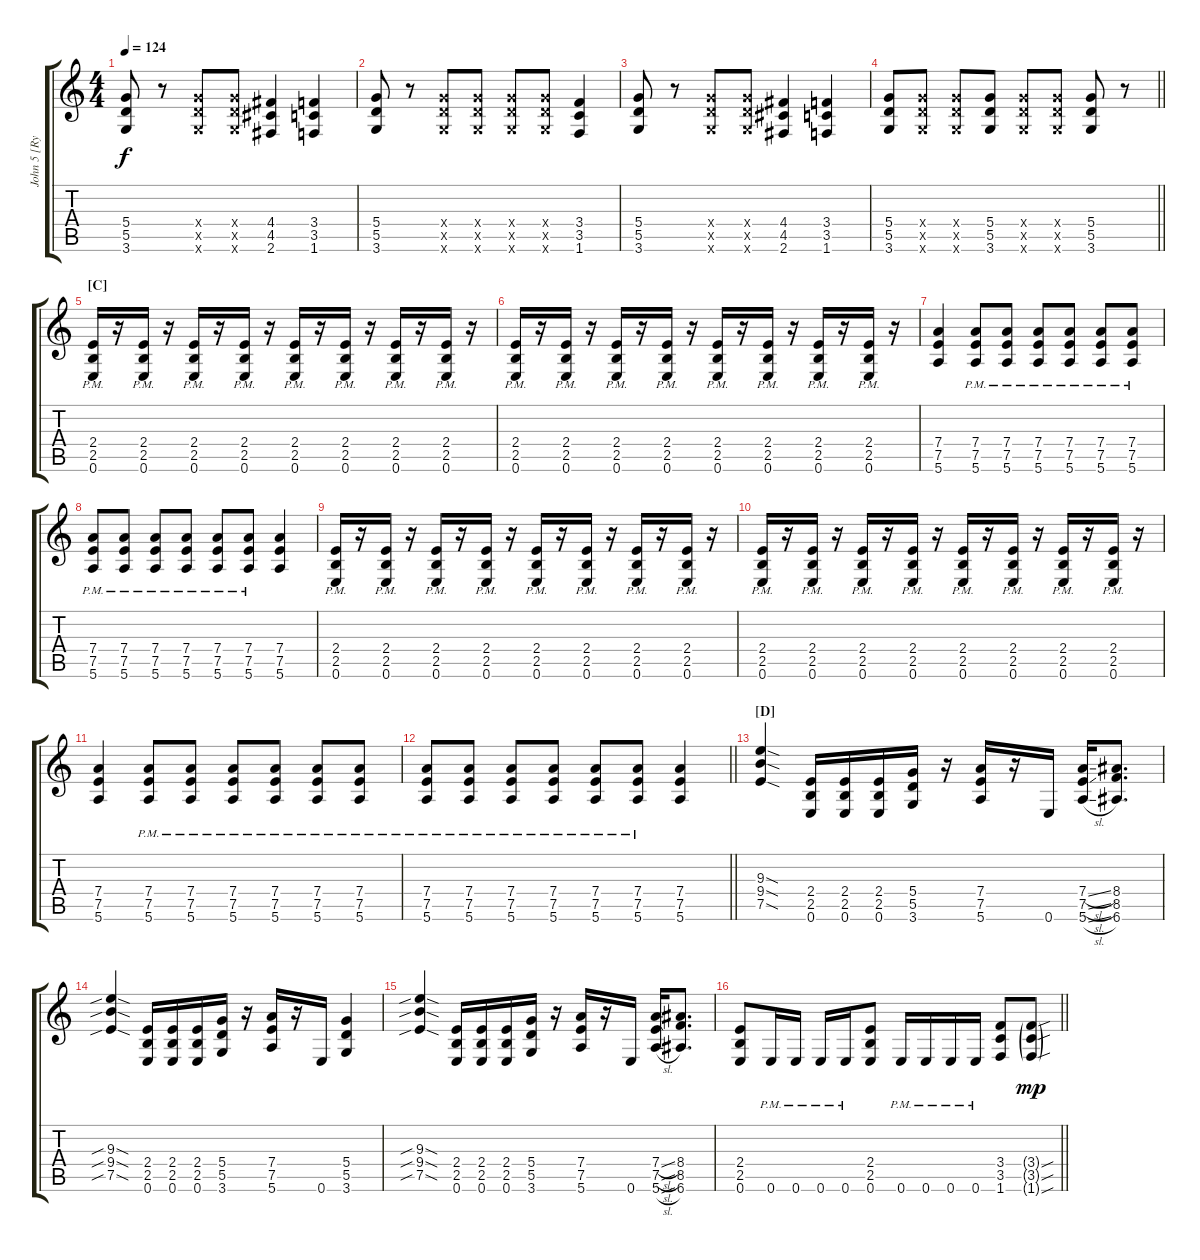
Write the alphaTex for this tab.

\track ("John 5 [Rythmic]" "John 5 [Ry") {instrument distortionguitar}
\staff {score tabs}
\tuning (E4 B3 G3 D3 A2 E2) {hide}
\ts (4 4)
\tempo 124
\clef g2
\ks c
(5.4 5.5 3.6).8{dy f} r.8 (5.4{x} 5.5{x} 3.6{x}).8 (5.4{x} 5.5{x} 3.6{x}).8 (4.4 4.5 2.6).4 (3.4 3.5 1.6).4 |
(5.4 5.5 3.6).8 r.8 (5.4{x} 5.5{x} 3.6{x}).8 (5.4{x} 5.5{x} 3.6{x}).8 (5.4{x} 5.5{x} 3.6{x}).8 (5.4{x} 5.5{x} 3.6{x}).8 (3.4 3.5 1.6).4 |
(5.4 5.5 3.6).8 r.8 (5.4{x} 5.5{x} 3.6{x}).8 (5.4{x} 5.5{x} 3.6{x}).8 (4.4 4.5 2.6).4 (3.4 3.5 1.6).4 |
\barLineRight lightlight
(5.4 5.5 3.6).8 (5.4{x} 5.5{x} 3.6{x}).8 (5.4{x} 5.5{x} 3.6{x}).8 (5.4 5.5 3.6).8 (5.4{x} 5.5{x} 3.6{x}).8 (5.4{x} 5.5{x} 3.6{x}).8 (5.4 5.5 3.6).8 r.8 |
\section ("" "[C]")
(2.4{pm} 2.5{pm} 0.6{pm}).16 r.16 (2.4{pm} 2.5{pm} 0.6{pm}).16 r.16 (2.4{pm} 2.5{pm} 0.6{pm}).16 r.16 (2.4{pm} 2.5{pm} 0.6{pm}).16 r.16 (2.4{pm} 2.5{pm} 0.6{pm}).16 r.16 (2.4{pm} 2.5{pm} 0.6{pm}).16 r.16 (2.4{pm} 2.5{pm} 0.6{pm}).16 r.16 (2.4{pm} 2.5{pm} 0.6{pm}).16 r.16 |
(2.4{pm} 2.5{pm} 0.6{pm}).16 r.16 (2.4{pm} 2.5{pm} 0.6{pm}).16 r.16 (2.4{pm} 2.5{pm} 0.6{pm}).16 r.16 (2.4{pm} 2.5{pm} 0.6{pm}).16 r.16 (2.4{pm} 2.5{pm} 0.6{pm}).16 r.16 (2.4{pm} 2.5{pm} 0.6{pm}).16 r.16 (2.4{pm} 2.5{pm} 0.6{pm}).16 r.16 (2.4{pm} 2.5{pm} 0.6{pm}).16 r.16 |
(7.4 7.5 5.6).4 (7.4{pm} 7.5{pm} 5.6{pm}).8 (7.4{pm} 7.5{pm} 5.6{pm}).8 (7.4{pm} 7.5{pm} 5.6{pm}).8 (7.4{pm} 7.5{pm} 5.6{pm}).8 (7.4{pm} 7.5{pm} 5.6{pm}).8 (7.4{pm} 7.5{pm} 5.6{pm}).8 |
(7.4{pm} 7.5{pm} 5.6{pm}).8 (7.4{pm} 7.5{pm} 5.6{pm}).8 (7.4{pm} 7.5{pm} 5.6{pm}).8 (7.4{pm} 7.5{pm} 5.6{pm}).8 (7.4{pm} 7.5{pm} 5.6{pm}).8 (7.4{pm} 7.5{pm} 5.6{pm}).8 (7.4 7.5 5.6).4 |
(2.4{pm} 2.5{pm} 0.6{pm}).16 r.16 (2.4{pm} 2.5{pm} 0.6{pm}).16 r.16 (2.4{pm} 2.5{pm} 0.6{pm}).16 r.16 (2.4{pm} 2.5{pm} 0.6{pm}).16 r.16 (2.4{pm} 2.5{pm} 0.6{pm}).16 r.16 (2.4{pm} 2.5{pm} 0.6{pm}).16 r.16 (2.4{pm} 2.5{pm} 0.6{pm}).16 r.16 (2.4{pm} 2.5{pm} 0.6{pm}).16 r.16 |
(2.4{pm} 2.5{pm} 0.6{pm}).16 r.16 (2.4{pm} 2.5{pm} 0.6{pm}).16 r.16 (2.4{pm} 2.5{pm} 0.6{pm}).16 r.16 (2.4{pm} 2.5{pm} 0.6{pm}).16 r.16 (2.4{pm} 2.5{pm} 0.6{pm}).16 r.16 (2.4{pm} 2.5{pm} 0.6{pm}).16 r.16 (2.4{pm} 2.5{pm} 0.6{pm}).16 r.16 (2.4{pm} 2.5{pm} 0.6{pm}).16 r.16 |
(7.4 7.5 5.6).4 (7.4{pm} 7.5{pm} 5.6{pm}).8 (7.4{pm} 7.5{pm} 5.6{pm}).8 (7.4{pm} 7.5{pm} 5.6{pm}).8 (7.4{pm} 7.5{pm} 5.6{pm}).8 (7.4{pm} 7.5{pm} 5.6{pm}).8 (7.4{pm} 7.5{pm} 5.6{pm}).8 |
\barLineRight lightlight
(7.4{pm} 7.5{pm} 5.6{pm}).8 (7.4{pm} 7.5{pm} 5.6{pm}).8 (7.4{pm} 7.5{pm} 5.6{pm}).8 (7.4{pm} 7.5{pm} 5.6{pm}).8 (7.4{pm} 7.5{pm} 5.6{pm}).8 (7.4{pm} 7.5{pm} 5.6{pm}).8 (7.4 7.5 5.6).4 |
\section ("" "[D]")
(9.3{sod} 9.4{sod} 7.5{sod}).4{volume 13} (2.4 2.5 0.6).16 (2.4 2.5 0.6).16 (2.4 2.5 0.6).16 (5.4 5.5 3.6).16 r.16 (7.4 7.5 5.6).16 r.16 0.6.16 (7.4{sl} 7.5{sl} 5.6{sl}).16 (8.4 8.5 6.6).8{d} |
(9.3{sib sod} 9.4{sib sod} 7.5{sib sod}).4 (2.4 2.5 0.6).16 (2.4 2.5 0.6).16 (2.4 2.5 0.6).16 (5.4 5.5 3.6).16 r.16 (7.4 7.5 5.6).16 r.16 0.6.16 (5.4 5.5 3.6).4 |
(9.3{sib sod} 9.4{sib sod} 7.5{sib sod}).4 (2.4 2.5 0.6).16 (2.4 2.5 0.6).16 (2.4 2.5 0.6).16 (5.4 5.5 3.6).16 r.16 (7.4 7.5 5.6).16 r.16 0.6.16 (7.4{sl} 7.5{sl} 5.6{sl}).16 (8.4 8.5 6.6).8{d} |
\barLineRight lightlight
(2.4 2.5 0.6).8 0.6{pm}.16 0.6{pm}.16 0.6{pm}.16 0.6{pm}.16 (2.4 2.5 0.6).8 0.6{pm}.16 0.6{pm}.16 0.6{pm}.16 0.6{pm}.16 (3.4 3.5 1.6).8 (3.4{sou g} 3.5{sou g} 1.6{sou g}).8{dy mp}
